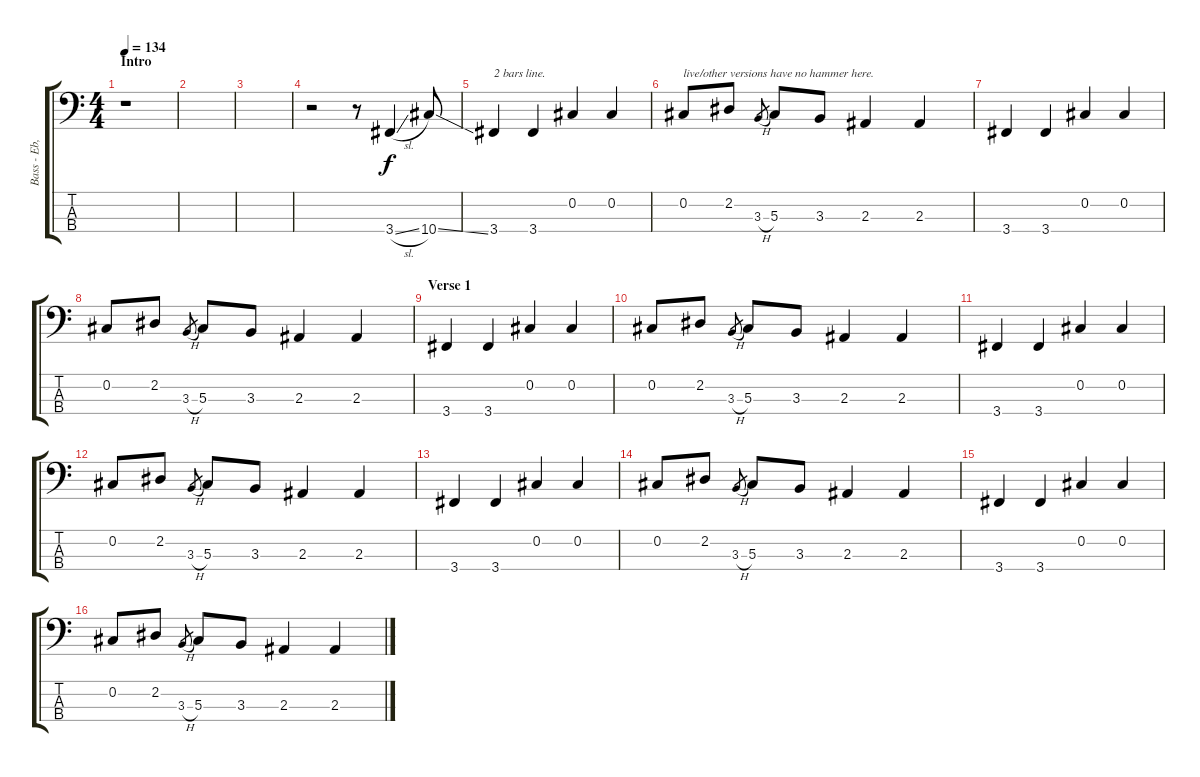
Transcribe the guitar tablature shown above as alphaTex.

\track ("Bass - Eb, fuzz" "Bass - Eb,") {instrument electricbassfinger}
\staff {score tabs}
\tuning (Gb2 Db2 Ab1 Eb1) {hide}
\ts (4 4)
\section ("" "Intro")
\tempo 134
\clef f4
\ks c
r.1{dy f instrument electricbassfinger} |
|
|
r.2 r.8 3.4{sl}.4 10.4{ss}.8 |
3.4.4{txt "2 bars line."} 3.4.4 0.2.4 0.2.4 |
0.2.8{txt "live/other versions have no hammer here."} 2.2.8 3.3{h}.8{gr} 5.3.8 3.3.8 2.3.4 2.3.4 |
3.4.4 3.4.4 0.2.4 0.2.4 |
0.2.8 2.2.8 3.3{h}.8{gr} 5.3.8 3.3.8 2.3.4 2.3.4 |
\section ("" "Verse 1")
3.4.4 3.4.4 0.2.4 0.2.4 |
0.2.8 2.2.8 3.3{h}.8{gr} 5.3.8 3.3.8 2.3.4 2.3.4 |
3.4.4 3.4.4 0.2.4 0.2.4 |
0.2.8 2.2.8 3.3{h}.8{gr} 5.3.8 3.3.8 2.3.4 2.3.4 |
3.4.4 3.4.4 0.2.4 0.2.4 |
0.2.8 2.2.8 3.3{h}.8{gr} 5.3.8 3.3.8 2.3.4 2.3.4 |
3.4.4 3.4.4 0.2.4 0.2.4 |
0.2.8 2.2.8 3.3{h}.8{gr} 5.3.8 3.3.8 2.3.4 2.3.4
